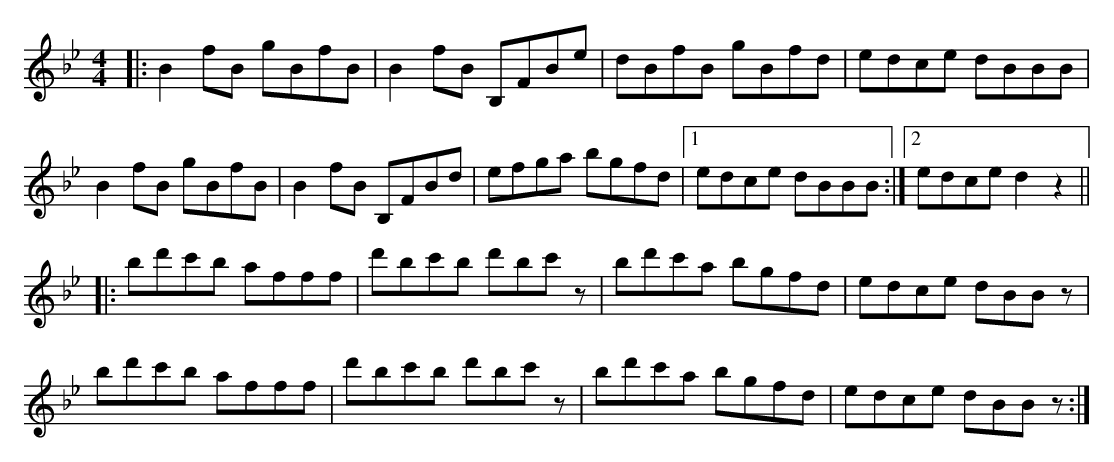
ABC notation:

X:1
M:4/4
K:Gmin
|:B2fB gBfB|B2fB B,FBe|dBfB gBfd|edce dBBB|
B2fB gBfB|B2fB B,FBd|efga bgfd|1 edce dBBB:|2 edce d2z2||
|:bd'c'b afff|d'bc'b d'bc'z|bd'c'a bgfd|edce dBBz|
bd'c'b afff|d'bc'b d'bc'z|bd'c'a bgfd|edce dBBz:|
